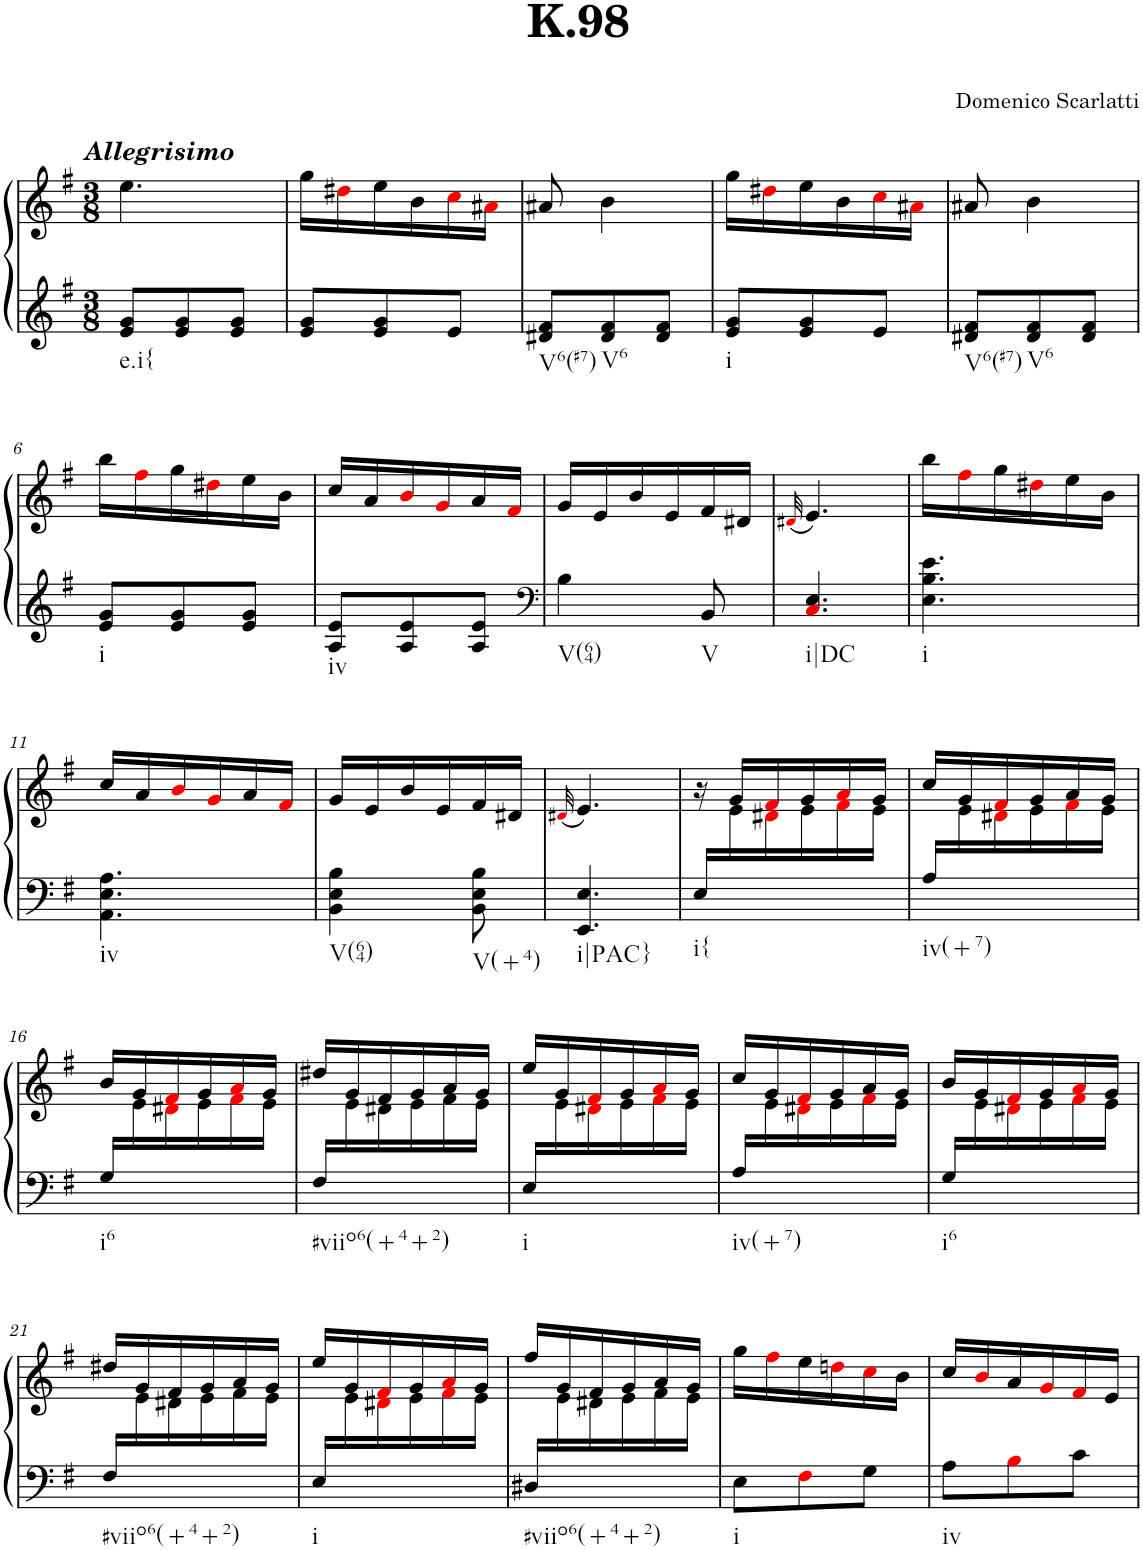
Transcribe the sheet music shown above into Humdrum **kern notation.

**kern	**kern
*part1	*part1
*staff2	*staff1
*I"Clavicémbalo	*
*I'Clavm.	*
*clefG2	*clefG2
*k[f#]	*k[f#]
*M3/8	*M3/8
=1	=1
!	!LO:TX:a:Bi:t=Allegrisimo
!LO:TX:b:t=e.i{	!
8e/ 8g/L	4.ee\
8e/ 8g/	.
8e/ 8g/J	.
=2	=2
8e/ 8g/L	16gg\LL
.	16dd#Xi\
8e/ 8g/	16ee\
.	16b\
8e/J	16cci\
.	16a#Xi\JJ
=3	=3
!LO:TX:b:t=V6(#7)	!
8d#X/ 8f#/L	8a#X/
!LO:TX:b:t=V6	!
8d#/ 8f#/	4b\
8d#/ 8f#/J	.
=4	=4
!LO:TX:b:t=i	!
8e/ 8g/L	16gg\LL
.	16dd#Xi\
8e/ 8g/	16ee\
.	16b\
8e/J	16cci\
.	16a#Xi\JJ
=5	=5
!LO:TX:b:t=V6(#7)	!
8d#X/ 8f#/L	8a#X/
!LO:TX:b:t=V6	!
8d#/ 8f#/	4b\
8d#/ 8f#/J	.
!!LO:LB:g=z
=6	=6
!LO:TX:b:t=i	!
8e/ 8g/L	16bb\LL
.	16ff#i\
8e/ 8g/	16gg\
.	16dd#Xi\
8e/ 8g/J	16ee\
.	16b\JJ
=7	=7
!LO:TX:b:t=iv	!
8A/ 8e/L	16cc/LL
.	16a/
8A/ 8e/	16bi/
.	16gi/
8A/ 8e/J	16a/
.	16f#i/JJ
=8	=8
*clefF4	*
!LO:TX:b:t=V(64)	!
4B\	16g/LL
.	16e/
.	16b/
.	16e/
!LO:TX:b:t=V	!
8BB/	16f#/
.	16d#X/JJ
=9	=9
.	(32qd#Xi/
!LO:TX:b:t=i|DC	!
4.Ci/ 4.E/	4.e/)
=10	=10
!LO:TX:b:t=i	!
4.E\ 4.B\ 4.e\	16bb\LL
.	16ff#i\
.	16gg\
.	16dd#Xi\
.	16ee\
.	16b\JJ
!!LO:LB:g=z
=11	=11
!LO:TX:b:t=iv	!
4.AA\ 4.E\ 4.A\	16cc/LL
.	16a/
.	16bi/
.	16gi/
.	16a/
.	16f#i/JJ
=12	=12
!LO:TX:b:t=V(64)	!
4BB\ 4E\ 4B\	16g/LL
.	16e/
.	16b/
.	16e/
!LO:TX:b:t=V(+4)	!
8BB\ 8E\ 8B\	16f#/
.	16d#X/JJ
=13	=13
.	(32qd#Xi/
!LO:TX:b:t=i|PAC}	!
4.EE/ 4.E/	4.e/)
=14	=14
*	*^
!LO:TX:b:t=i{	!	!
16E/LL	16r	16ryy
4ryy	16g/LL	16e\
.	16f#i/	16d#Xi\
.	16g/	16e\
.	16ai/	16f#i\
16ryy	16g/JJ	16e\JJ
=15	=15	=15
!LO:TX:b:t=iv(+7)	!	!
16A/LL	16cc/LL	16ryy
4ryy	16g/	16e\
.	16f#i/	16d#Xi\
.	16g/	16e\
.	16a/	16f#i\
16ryy	16g/JJ	16e\JJ
!!LO:LB:g=z	!!
=16	=16	=16
!LO:TX:b:t=i6	!	!
16G/LL	16b/LL	16ryy
4ryy	16g/	16e\
.	16f#i/	16d#Xi\
.	16g/	16e\
.	16ai/	16f#i\
16ryy	16g/JJ	16e\JJ
=17	=17	=17
!LO:TX:b:t=#viio6(+4+2)	!	!
16F#/LL	16dd#X/LL	16ryy
4ryy	16g/	16e\
.	16f#/	16d#X\
.	16g/	16e\
.	16a/	16f#\
16ryy	16g/JJ	16e\JJ
=18	=18	=18
!LO:TX:b:t=i	!	!
16E/LL	16ee/LL	16ryy
4ryy	16g/	16e\
.	16f#i/	16d#Xi\
.	16g/	16e\
.	16ai/	16f#i\
16ryy	16g/JJ	16e\JJ
=19	=19	=19
!LO:TX:b:t=iv(+7)	!	!
16A/LL	16cc/LL	16ryy
4ryy	16g/	16e\
.	16f#i/	16d#Xi\
.	16g/	16e\
.	16a/	16f#i\
16ryy	16g/JJ	16e\JJ
=20	=20	=20
!LO:TX:b:t=i6	!	!
16G/LL	16b/LL	16ryy
4ryy	16g/	16e\
.	16f#i/	16d#Xi\
.	16g/	16e\
.	16ai/	16f#i\
16ryy	16g/JJ	16e\JJ
!!LO:LB:g=z	!!
=21	=21	=21
!LO:TX:b:t=#viio6(+4+2)	!	!
16F#/LL	16dd#X/LL	16ryy
4ryy	16g/	16e\
.	16f#/	16d#X\
.	16g/	16e\
.	16a/	16f#\
16ryy	16g/JJ	16e\JJ
=22	=22	=22
!LO:TX:b:t=i	!	!
16E/LL	16ee/LL	16ryy
4ryy	16g/	16e\
.	16f#i/	16d#Xi\
.	16g/	16e\
.	16ai/	16f#i\
16ryy	16g/JJ	16e\JJ
=23	=23	=23
!LO:TX:b:t=#viio6(+4+2)	!	!
16D#X/LL	16ff#/LL	16ryy
4ryy	16g/	16e\
.	16f#/	16d#X\
.	16g/	16e\
.	16a/	16f#\
16ryy	16g/JJ	16e\JJ
=24	=24	=24
!LO:TX:b:t=i	!	!
*	*v	*v
8E\L	16gg\LL
.	16ff#i\
8F#i\	16ee\
.	16ddni\
8G\J	16cci\
.	16b\JJ
=25	=25
!LO:TX:b:t=iv	!
8A\L	16cc/LL
.	16bi/
8Bi\	16a/
.	16gi/
8c\J	16f#i/
.	16e/JJ
=	=
*-	*-
